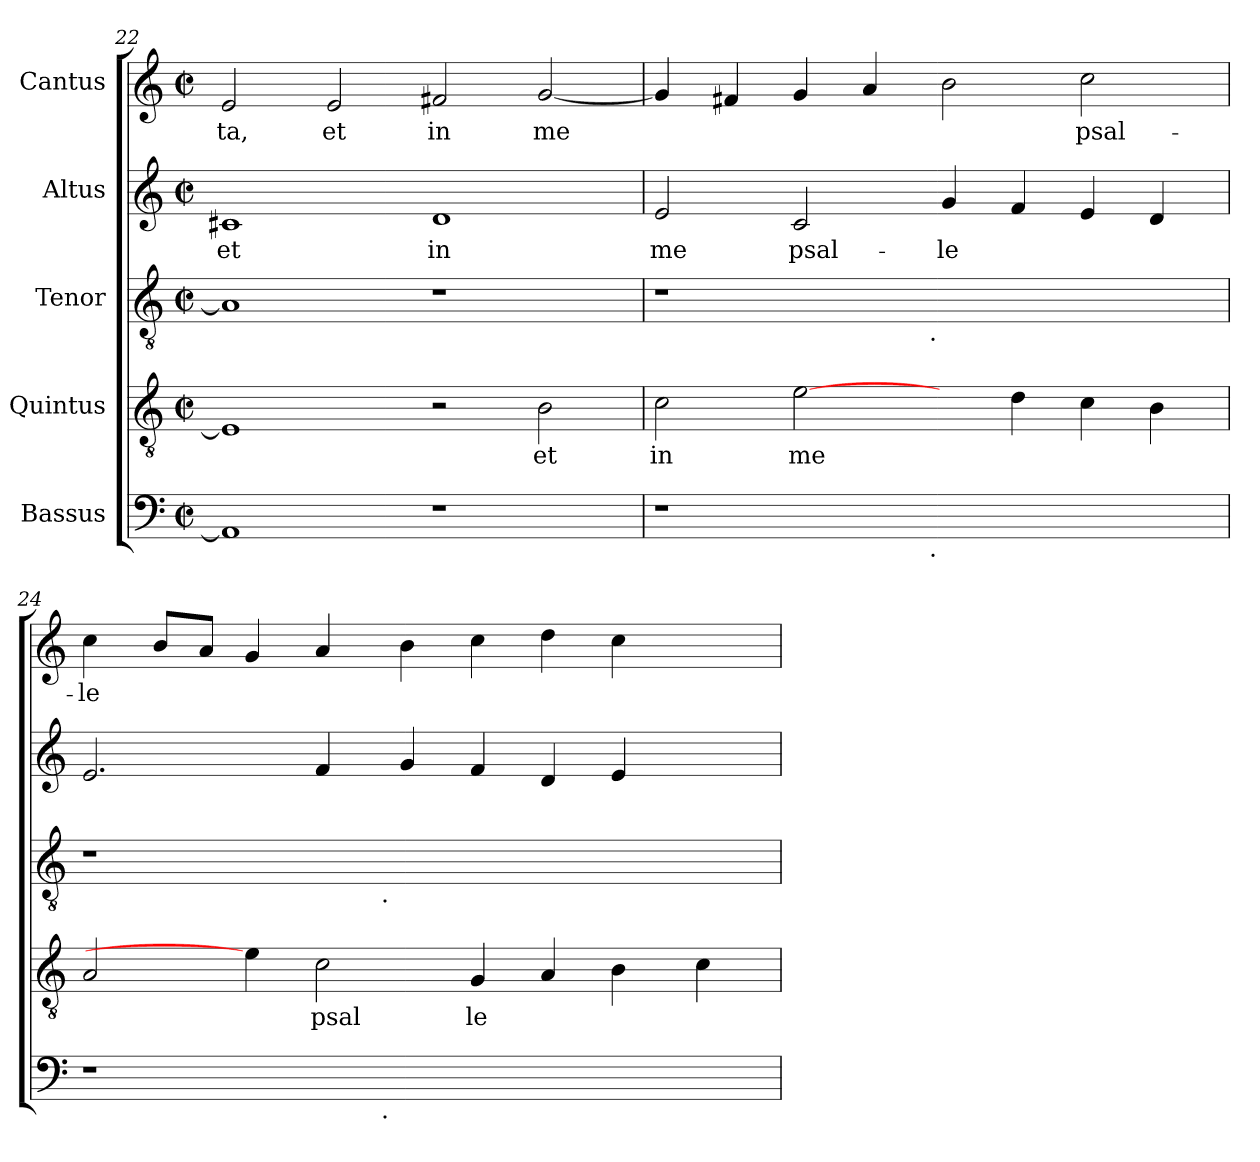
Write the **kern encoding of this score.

**kern	**text	**kern	**text	**kern	**text	**kern	**text	**kern	**text
*part5	*part5	*part4	*part4	*part3	*part3	*part2	*part2	*part1	*part1
*staff5	*staff5	*staff4	*staff4	*staff3	*staff3	*staff2	*staff2	*staff1	*staff1
*I"Bassus	*	*I"Quintus	*	*I"Tenor	*	*I"Altus	*	*I"Cantus	*
*clefF4	*	*clefGv2	*	*clefGv2	*	*clefG2	*	*clefG2	*
*k[]	*	*k[]	*	*k[]	*	*k[]	*	*k[]	*
*C:	*	*C:	*	*C:	*	*C:	*	*C:	*
*M2/2	*	*M2/2	*	*M2/2	*	*M2/2	*	*M2/2	*
*met(c|)	*	*met(c|)	*	*met(c|)	*	*met(c|)	*	*met(c|)	*
=22	=22	=22	=22	=22	=22	=22	=22	=22	=22
!	!LO:LY:b:cj	!	!LO:LY:b:cj	!	!LO:LY:b:cj	!	!LO:LY:b:cj	!	!LO:LY:b:cj
1AA]	.	1E]	.	1A]	.	1c#X	et	2e/	-ta,
!	!	!	!	!	!	!	!	!	!LO:LY:b:cj
.	.	.	.	.	.	.	.	2e/	et
!	!	!	!	!	!	!	!LO:LY:b:cj	!	!LO:LY:b:cj
1r	.	2r	.	1r	.	1d	in	2f#X/	in
!	!	!	!LO:LY:b:cj	!	!	!	!	!	!LO:LY:b:cj
.	.	2B\	et	.	.	.	.	[<2g/	me
=23	=23	=23	=23	=23	=23	=23	=23	=23	=23
!	!	!	!LO:LY:b:cj	!	!	!	!LO:LY:b:cj	!	!LO:LY:b:cj
*^	*	*	*	*^	*	*	*	*	*
1r	2ryy	.	2c\	in	1r	2ryy	.	2e/	me	4g/]	.
!	!	!	!	!	!	!	!	!	!	!	!LO:LY:b:cj
.	.	.	.	.	.	.	.	.	.	4f#/	.
!	!	!	!	!LO:LY:b:cj	!	!	!	!	!LO:LY:b:cj	!	!LO:LY:b:cj
.	4ryy	.	[2e\	me	.	4ryy	.	2c/	psal-	4g/	.
!	!	!	!	!	!	!	!	!	!	!	!LO:LY:b:cj
.	8...ryy	.	.	.	.	8...ryy	.	.	.	4a/	.
!	!	!	!	!	!	!LO:TX:b:t=.	!	!	!	!	!
!	!LO:TX:b:t=.	!	!	!	!	!	!	!	!	!	!
.	1ryy	.	.	.	.	1ryy	.	.	.	.	.
!	!	!	!	!	!	!	!	!	!LO:LY:b:cj	!	!LO:LY:b:cj
1ryy	.	.	4ryy	.	1ryy	.	.	4g/	-le-	2b\	.
!	!	!	!	!LO:LY:b:cj	!	!	!	!	!LO:LY:b:cj	!	!
.	.	.	4d\	.	.	.	.	4f/	--	.	.
!	!	!	!	!LO:LY:b:cj	!	!	!	!	!LO:LY:b:cj	!	!LO:LY:b:cj
.	.	.	4c\	.	.	.	.	4e/	--	2cc\	psal-
!	!	!	!	!LO:LY:b:cj	!	!	!	!	!LO:LY:b:cj	!	!
.	.	.	4B\	.	.	.	.	4d/	--	.	.
.	64ryy	.	.	.	.	64ryy	.	.	.	.	.
=24	=24	=24	=24	=24	=24	=24	=24	=24	=24	=24	=24
!	!	!	!	!LO:LY:b:cj	!	!	!	!	!LO:LY:b:cj	!	!LO:LY:b:cj
1r	2ryy	.	2A/	.	1r	2ryy	.	2.e/	--	4cc\	-le-
!	!	!	!	!	!	!	!	!	!	!	!LO:LY:b:cj
.	.	.	.	.	.	.	.	.	.	8b/L	--
!	!	!	!	!	!	!	!	!	!	!	!LO:LY:b:cj
.	.	.	.	.	.	.	.	.	.	8a/J	--
!	!	!	!	!	!	!	!	!	!	!	!LO:LY:b:cj
.	4...ryy	.	4e\]	.	.	4...ryy	.	.	.	4g/	--
!	!	!	!	!LO:LY:b:cj	!	!	!	!	!LO:LY:b:cj	!	!LO:LY:b:cj
.	.	.	2c\	psal	.	.	.	4f/	--	4a/	--
!	!	!	!	!	!	!LO:TX:b:t=.	!	!	!	!	!
!	!LO:TX:b:t=.	!	!	!	!	!	!	!	!	!	!
.	1ryy	.	.	.	.	1ryy	.	.	.	.	.
!	!	!	!	!	!	!	!	!	!LO:LY:b:cj	!	!LO:LY:b:cj
1ryy	.	.	.	.	1ryy	.	.	4g/	--	4b\	--
!	!	!	!	!LO:LY:b:cj	!	!	!	!	!LO:LY:b:cj	!	!LO:LY:b:cj
.	.	.	4G/	le	.	.	.	4f/	--	4cc\	--
!	!	!	!	!LO:LY:b:cj	!	!	!	!	!LO:LY:b:cj	!	!LO:LY:b:cj
.	.	.	4A/	.	.	.	.	4d/	--	4dd\	--
!	!	!	!	!LO:LY:b:cj	!	!	!	!	!LO:LY:b:cj	!	!LO:LY:b:cj
.	.	.	4B\	.	.	.	.	4e/	--	4cc\	--
.	4ryy	.	.	.	.	4ryy	.	.	.	.	.
!	!	!	!	!LO:LY:b:cj	!	!	!	!	!	!	!
4ryy	.	.	4c\	.	4ryy	.	.	4ryy	.	4ryy	.
.	32ryy	.	.	.	.	32ryy	.	.	.	.	.
*v	*v	*	*	*	*v	*v	*	*	*	*	*
=	=	=	=	=	=	=	=	=	=
*-	*-	*-	*-	*-	*-	*-	*-	*-	*-
